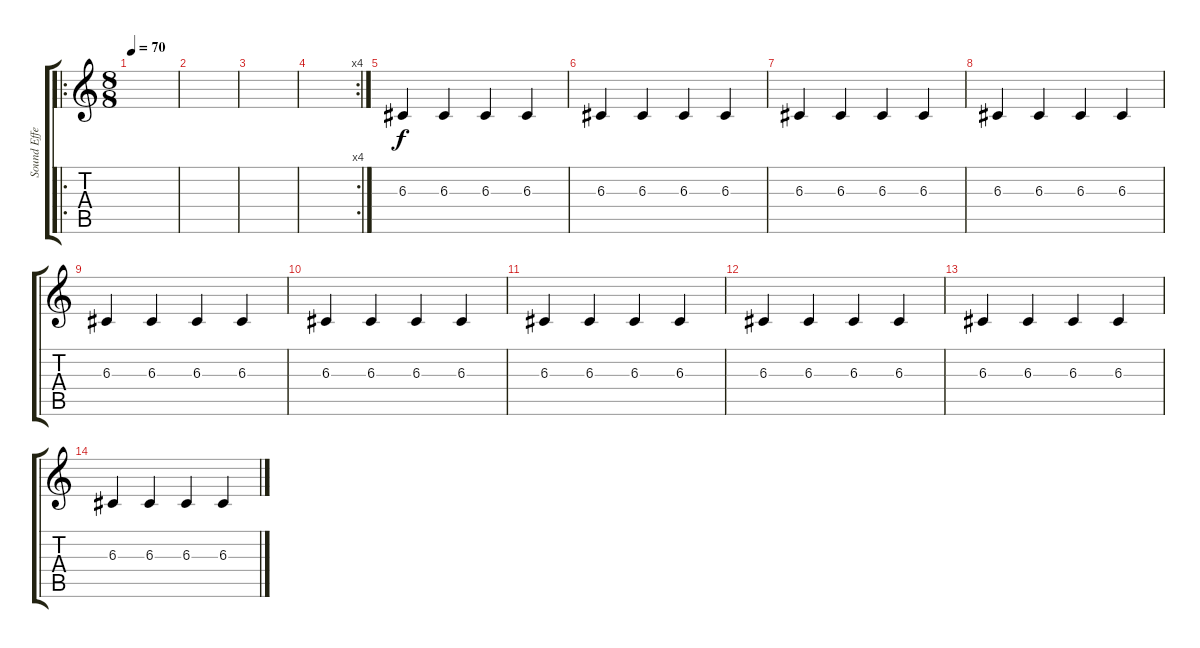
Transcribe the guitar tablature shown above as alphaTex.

\track ("Sound Effect 2" "Sound Effe") {instrument pad8sweep}
\staff {score tabs}
\tuning (E4 B3 G3 D3 A2 E2) {hide}
\ro
\ts (8 8)
\tempo 70
\clef g2
\ks c
|
|
|
\rc 4
|
6.3.4 6.3.4 6.3.4 6.3.4 |
6.3.4 6.3.4 6.3.4 6.3.4 |
6.3.4 6.3.4 6.3.4 6.3.4 |
6.3.4 6.3.4 6.3.4 6.3.4 |
6.3.4 6.3.4 6.3.4 6.3.4 |
6.3.4 6.3.4 6.3.4 6.3.4 |
6.3.4 6.3.4 6.3.4 6.3.4 |
6.3.4 6.3.4 6.3.4 6.3.4 |
6.3.4 6.3.4 6.3.4 6.3.4 |
6.3.4 6.3.4 6.3.4 6.3.4
